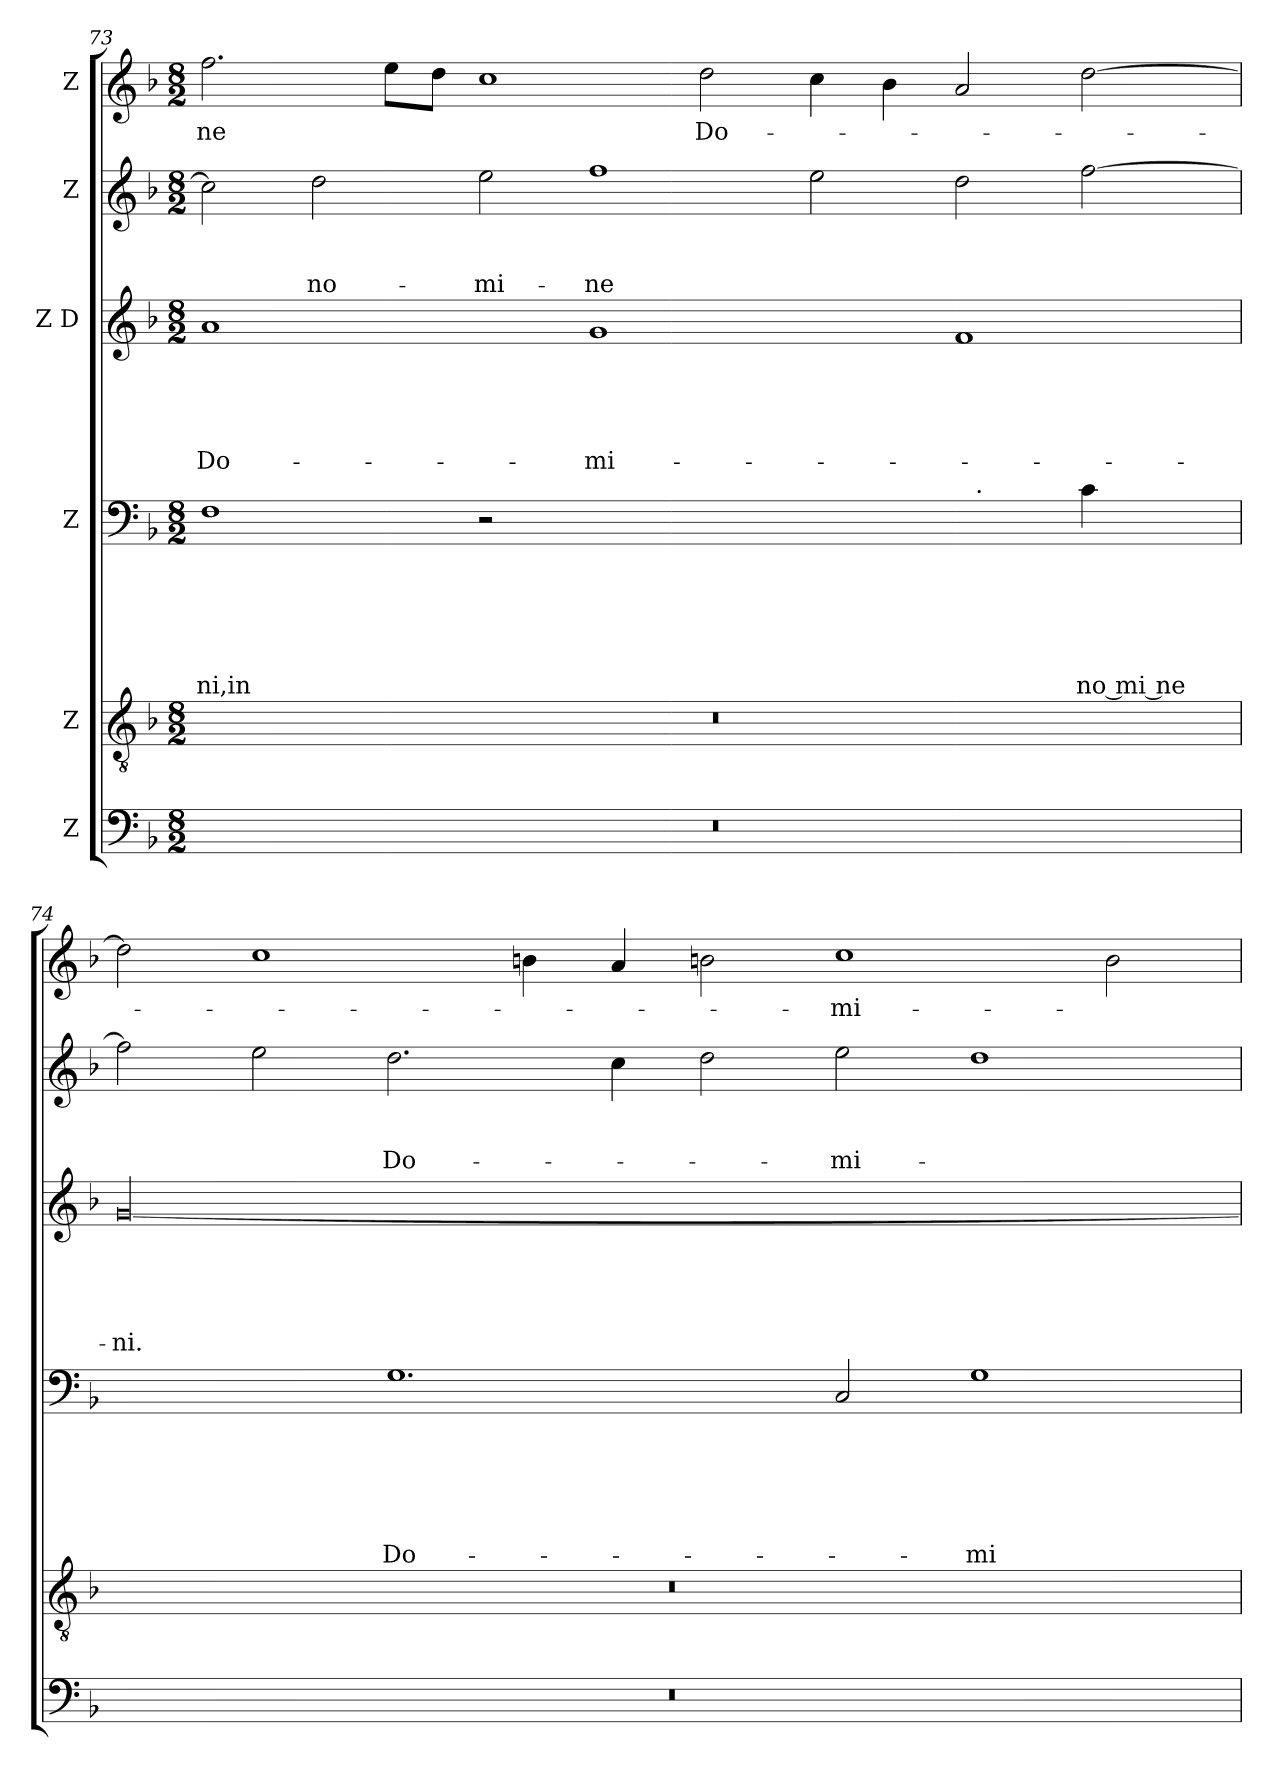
**kern	**kern	**kern	**text	**text	**text	**text	**text	**text	**kern	**text	**text	**text	**text	**text	**kern	**text	**text	**text	**kern	**text
*part6	*part5	*part4	*part4	*part4	*part4	*part4	*part4	*part4	*part3	*part3	*part3	*part3	*part3	*part3	*part2	*part2	*part2	*part2	*part1	*part1
*staff6	*staff5	*staff4	*staff4	*staff4	*staff4	*staff4	*staff4	*staff4	*staff3	*staff3	*staff3	*staff3	*staff3	*staff3	*staff2	*staff2	*staff2	*staff2	*staff1	*staff1
*I"Z	*I"Z	*I"Z	*	*	*	*	*	*	*I"Z D	*	*	*	*	*	*I"Z	*	*	*	*I"Z	*
*clefF4	*clefGv2	*clefF4	*	*	*	*	*	*	*clefG2	*	*	*	*	*	*clefG2	*	*	*	*clefG2	*
*k[b-]	*k[b-]	*k[b-]	*	*	*	*	*	*	*k[b-]	*	*	*	*	*	*k[b-]	*	*	*	*k[b-]	*
*F:	*F:	*F:	*	*	*	*	*	*	*F:	*	*	*	*	*	*F:	*	*	*	*F:	*
*M8/2	*M8/2	*M8/2	*	*	*	*	*	*	*M8/2	*	*	*	*	*	*M8/2	*	*	*	*M8/2	*
=73	=73	=73	=73	=73	=73	=73	=73	=73	=73	=73	=73	=73	=73	=73	=73	=73	=73	=73	=73	=73
!	!	!	!	!	!	!	!	!LO:LY:b	!	!	!	!	!	!LO:LY:b:rj	!	!	!	!	!	!LO:LY:b
*	*	*^	*	*	*	*	*	*	*	*	*	*	*	*	*	*	*	*	*	*
00r	00r	1F	1ryy	.	.	.	.	.	-ni,in	1a	.	.	.	.	Do-	2cc\]	.	.	.	2.ff\	-ne
!	!	!	!	!	!	!	!	!	!	!	!	!	!	!	!	!	!	!	!LO:LY:b	!	!
.	.	.	.	.	.	.	.	.	.	.	.	.	.	.	.	2dd\	.	.	no-	.	.
.	.	.	.	.	.	.	.	.	.	.	.	.	.	.	.	.	.	.	.	8ee\L	.
.	.	.	.	.	.	.	.	.	.	.	.	.	.	.	.	.	.	.	.	8dd\J	.
!	!	!	!	!	!	!	!	!	!	!	!	!	!	!	!	!	!	!	!LO:LY:b	!	!
.	.	2r	1ryy	.	.	.	.	.	.	2ryy	.	.	.	.	.	2ee\	.	.	-mi-	1cc	.
!	!	!	!	!	!	!	!	!	!	!	!	!	!	!	!LO:LY:b	!	!	!	!LO:LY:b	!	!
.	.	0ryy	.	.	.	.	.	.	.	1g	.	.	.	.	-mi-	1ff	.	.	-ne	.	.
!	!	!	!	!	!	!	!	!	!	!	!	!	!	!	!	!	!	!	!	!	!LO:LY:b
.	.	.	1ryy	.	.	.	.	.	.	.	.	.	.	.	.	.	.	.	.	2dd\	Do-
.	.	.	.	.	.	.	.	.	.	2ryy	.	.	.	.	.	2ee\	.	.	.	4cc\	.
.	.	.	.	.	.	.	.	.	.	.	.	.	.	.	.	.	.	.	.	4b-\	.
.	.	.	32ryy	.	.	.	.	.	.	1f	.	.	.	.	.	2dd\	.	.	.	2a/	.
!	!	!	!LO:TX:a:t=.	!	!	!	!	!	!	!	!	!	!	!	!	!	!	!	!	!	!
.	.	.	2ryy	.	.	.	.	.	.	.	.	.	.	.	.	.	.	.	.	.	.
!	!	!	!	!	!	!	!	!	!LO:LY:b:rj	!	!	!	!	!	!	!	!	!	!	!	!
.	.	4c\	.	.	.	.	.	.	no mi ne	.	.	.	.	.	.	[>2ff\	.	.	.	[>2dd\	.
.	.	.	4...ryy	.	.	.	.	.	.	.	.	.	.	.	.	.	.	.	.	.	.
.	.	4ryy	.	.	.	.	.	.	.	.	.	.	.	.	.	.	.	.	.	.	.
=74	=74	=74	=74	=74	=74	=74	=74	=74	=74	=74	=74	=74	=74	=74	=74	=74	=74	=74	=74	=74	=74
!	!	!	!	!	!	!	!	!	!	!	!	!	!	!	!LO:LY:b	!	!	!	!	!	!
*	*	*v	*v	*	*	*	*	*	*	*	*	*	*	*	*	*	*	*	*	*	*
00r	00r	1ryy	.	.	.	.	.	.	[<00g	.	.	.	.	-ni.	2ff\]	.	.	.	2dd\]	.
.	.	.	.	.	.	.	.	.	.	.	.	.	.	.	2ee\	.	.	.	1cc	.
!	!	!	!	!	!	!	!	!LO:LY:b	!	!	!	!	!	!	!	!	!	!LO:LY:b	!	!
.	.	1.G	.	.	.	.	.	Do-	.	.	.	.	.	.	2.dd\	.	.	Do-	.	.
.	.	.	.	.	.	.	.	.	.	.	.	.	.	.	.	.	.	.	4b\	.
.	.	.	.	.	.	.	.	.	.	.	.	.	.	.	4cc\	.	.	.	4a/	.
.	.	.	.	.	.	.	.	.	.	.	.	.	.	.	2dd\	.	.	.	2bn\	.
!	!	!	!	!	!	!	!	!	!	!	!	!	!	!	!	!	!	!LO:LY:b	!	!LO:LY:b
.	.	2C/	.	.	.	.	.	.	.	.	.	.	.	.	2ee\	.	.	-mi-	1cc	-mi-
!	!	!	!	!	!	!	!	!LO:LY:b	!	!	!	!	!	!	!	!	!	!	!	!
.	.	1G	.	.	.	.	.	-mi-	.	.	.	.	.	.	1dd	.	.	.	.	.
.	.	.	.	.	.	.	.	.	.	.	.	.	.	.	.	.	.	.	2b\	.
=	=	=	=	=	=	=	=	=	=	=	=	=	=	=	=	=	=	=	=	=
*-	*-	*-	*-	*-	*-	*-	*-	*-	*-	*-	*-	*-	*-	*-	*-	*-	*-	*-	*-	*-
